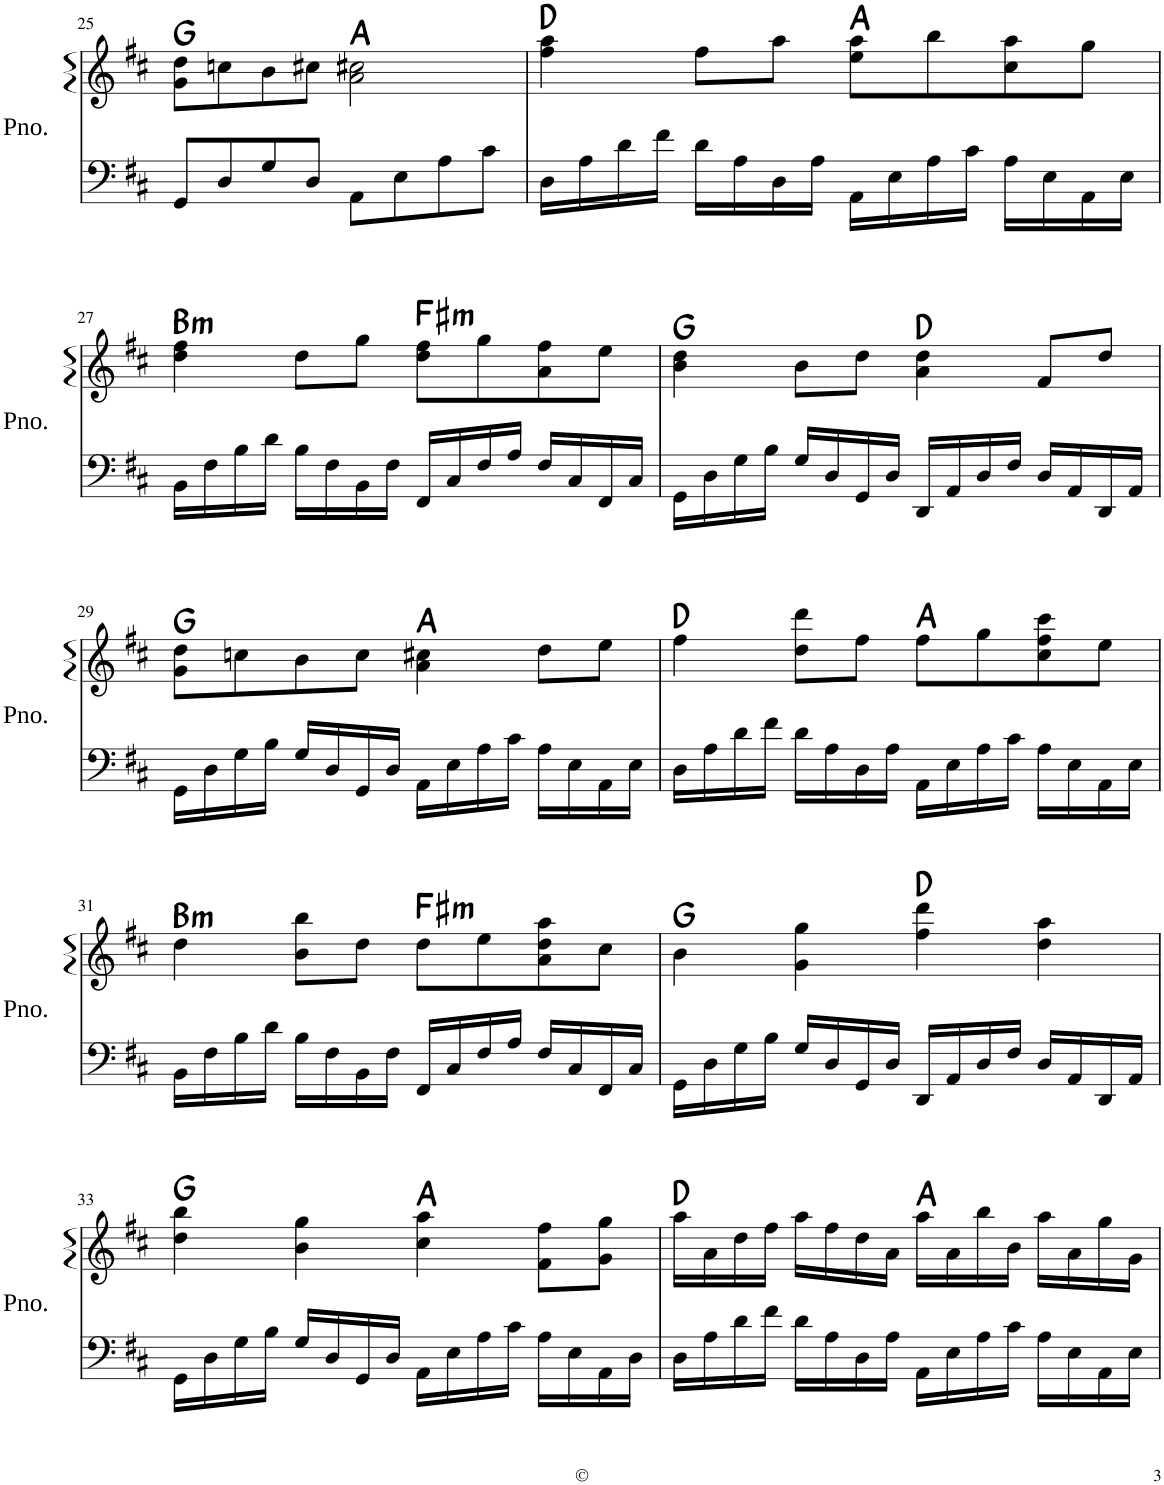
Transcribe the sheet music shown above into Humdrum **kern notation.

**kern	**kern	**harte
*part1	*part1	*part1
*staff2	*staff1	*
*I"Piano	*	*
*I'Pno.	*	*
!!LO:PB:g=z
*clefF4	*clefG2	*
*k[f#c#]	*k[f#c#]	*
*M4/4	*M4/4	*
=25	=25	=25
8GG/L	8g\ 8dd\L	G:maj
8D/	8ccn\	.
8G/	8b\	.
8D/J	8cc#X\J	.
8AA\L	2a\ 2cc#X\	A:maj
8E\	.	.
8A\	.	.
8c#\J	.	.
=26	=26	=26
16D\LL	4ff#\ 4aa\	D:maj
16A\	.	.
16d\	.	.
16f#\JJ	.	.
16d\LL	8ff#\L	.
16A\	.	.
16D\	8aa\J	.
16A\JJ	.	.
16AA\LL	8ee\ 8aa\L	A:maj
16E\	.	.
16A\	8bb\	.
16c#\JJ	.	.
16A\LL	8cc#\ 8aa\	.
16E\	.	.
16AA\	8gg\J	.
16E\JJ	.	.
!!LO:LB:g=z
=27	=27	=27
!	!	!LO:H:kt=m
16BB\LL	4dd\ 4ff#\	B:min
16F#\	.	.
16B\	.	.
16d\JJ	.	.
16B\LL	8dd\L	.
16F#\	.	.
16BB\	8gg\J	.
16F#\JJ	.	.
!	!	!LO:H:kt=m
16FF#/LL	8dd\ 8ff#\L	F#:min
16C#/	.	.
16F#/	8gg\	.
16A/JJ	.	.
16F#/LL	8a\ 8ff#\	.
16C#/	.	.
16FF#/	8ee\J	.
16C#/JJ	.	.
=28	=28	=28
16GG\LL	4b\ 4dd\	G:maj
16D\	.	.
16G\	.	.
16B\JJ	.	.
16G/LL	8b\L	.
16D/	.	.
16GG/	8dd\J	.
16D/JJ	.	.
16DD/LL	4a\ 4dd\	D:maj
16AA/	.	.
16D/	.	.
16F#/JJ	.	.
16D/LL	8f#/L	.
16AA/	.	.
16DD/	8dd/J	.
16AA/JJ	.	.
!!LO:LB:g=z
=29	=29	=29
16GG\LL	8g\ 8dd\L	G:maj
16D\	.	.
16G\	8ccn\	.
16B\JJ	.	.
16G/LL	8b\	.
16D/	.	.
16GG/	8cc\J	.
16D/JJ	.	.
16AA\LL	4a\ 4cc#X\	A:maj
16E\	.	.
16A\	.	.
16c#\JJ	.	.
16A\LL	8dd\L	.
16E\	.	.
16AA\	8ee\J	.
16E\JJ	.	.
=30	=30	=30
16D\LL	4ff#\	D:maj
16A\	.	.
16d\	.	.
16f#\JJ	.	.
16d\LL	8dd\ 8ddd\L	.
16A\	.	.
16D\	8ff#\J	.
16A\JJ	.	.
16AA\LL	8ff#\L	A:maj
16E\	.	.
16A\	8gg\	.
16c#\JJ	.	.
16A\LL	8cc#\ 8ff#\ 8ccc#\	.
16E\	.	.
16AA\	8ee\J	.
16E\JJ	.	.
!!LO:LB:g=z
=31	=31	=31
!	!	!LO:H:kt=m
16BB\LL	4dd\	B:min
16F#\	.	.
16B\	.	.
16d\JJ	.	.
16B\LL	8b\ 8bb\L	.
16F#\	.	.
16BB\	8dd\J	.
16F#\JJ	.	.
!	!	!LO:H:kt=m
16FF#/LL	8dd\L	F#:min
16C#/	.	.
16F#/	8ee\	.
16A/JJ	.	.
16F#/LL	8a\ 8dd\ 8aa\	.
16C#/	.	.
16FF#/	8cc#\J	.
16C#/JJ	.	.
=32	=32	=32
16GG\LL	4b\	G:maj
16D\	.	.
16G\	.	.
16B\JJ	.	.
16G/LL	4g\ 4gg\	.
16D/	.	.
16GG/	.	.
16D/JJ	.	.
16DD/LL	4ff#\ 4ddd\	D:maj
16AA/	.	.
16D/	.	.
16F#/JJ	.	.
16D/LL	4dd\ 4aa\	.
16AA/	.	.
16DD/	.	.
16AA/JJ	.	.
!!LO:LB:g=z
=33	=33	=33
16GG\LL	4dd\ 4bb\	G:maj
16D\	.	.
16G\	.	.
16B\JJ	.	.
16G/LL	4b\ 4gg\	.
16D/	.	.
16GG/	.	.
16D/JJ	.	.
16AA\LL	4cc#\ 4aa\	A:maj
16E\	.	.
16A\	.	.
16c#\JJ	.	.
16A\LL	8f#\ 8ff#\L	.
16E\	.	.
16AA\	8g\ 8gg\J	.
16D\JJ	.	.
=34	=34	=34
16D\LL	16aa\LL	D:maj
16A\	16a\	.
16d\	16dd\	.
16f#\JJ	16ff#\JJ	.
16d\LL	16aa\LL	.
16A\	16ff#\	.
16D\	16dd\	.
16A\JJ	16a\JJ	.
16AA\LL	16aa\LL	A:maj
16E\	16a\	.
16A\	16bb\	.
16c#\JJ	16b\JJ	.
16A\LL	16aa\LL	.
16E\	16a\	.
16AA\	16gg\	.
16E\JJ	16g\JJ	.
=	=	=
*-	*-	*-
